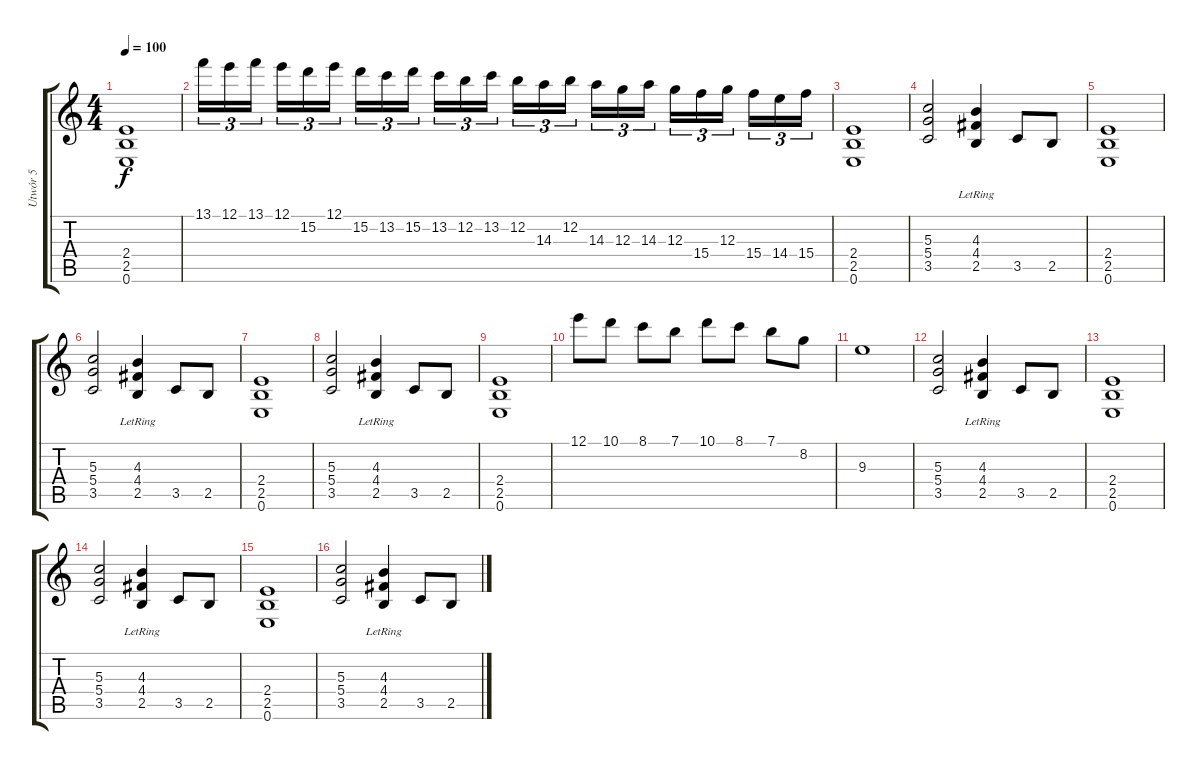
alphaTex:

\track ("Utwór 5" "Utwór 5") {instrument overdrivenguitar}
\staff {score tabs}
\tuning (E4 B3 G3 D3 A2 E2) {hide}
\ts (4 4)
\tempo 100
\clef g2
\ks c
(2.4 2.5 0.6).1{dy f} |
13.1.16{tu (3 2)} 12.1.16{tu (3 2)} 13.1.16{tu (3 2)} 12.1.16{tu (3 2)} 15.2.16{tu (3 2)} 12.1.16{tu (3 2)} 15.2.16{tu (3 2)} 13.2.16{tu (3 2)} 15.2.16{tu (3 2)} 13.2.16{tu (3 2)} 12.2.16{tu (3 2)} 13.2.16{tu (3 2)} 12.2.16{tu (3 2)} 14.3.16{tu (3 2)} 12.2.16{tu (3 2)} 14.3.16{tu (3 2)} 12.3.16{tu (3 2)} 14.3.16{tu (3 2)} 12.3.16{tu (3 2)} 15.4.16{tu (3 2)} 12.3.16{tu (3 2)} 15.4.16{tu (3 2)} 14.4.16{tu (3 2)} 15.4.16{tu (3 2)} |
(2.4 2.5 0.6).1 |
(5.3 5.4 3.5).2 (4.3{lr} 4.4{lr} 2.5).4 3.5.8 2.5.8 |
(2.4 2.5 0.6).1 |
(5.3 5.4 3.5).2 (4.3{lr} 4.4{lr} 2.5).4 3.5.8 2.5.8 |
(2.4 2.5 0.6).1 |
(5.3 5.4 3.5).2 (4.3{lr} 4.4{lr} 2.5).4 3.5.8 2.5.8 |
(2.4 2.5 0.6).1 |
12.1.8 10.1.8 8.1.8 7.1.8 10.1.8 8.1.8 7.1.8 8.2.8 |
9.3.1 |
(5.3 5.4 3.5).2 (4.3{lr} 4.4{lr} 2.5).4 3.5.8 2.5.8 |
(2.4 2.5 0.6).1 |
(5.3 5.4 3.5).2 (4.3{lr} 4.4{lr} 2.5).4 3.5.8 2.5.8 |
(2.4 2.5 0.6).1 |
(5.3 5.4 3.5).2 (4.3{lr} 4.4{lr} 2.5).4 3.5.8 2.5.8
